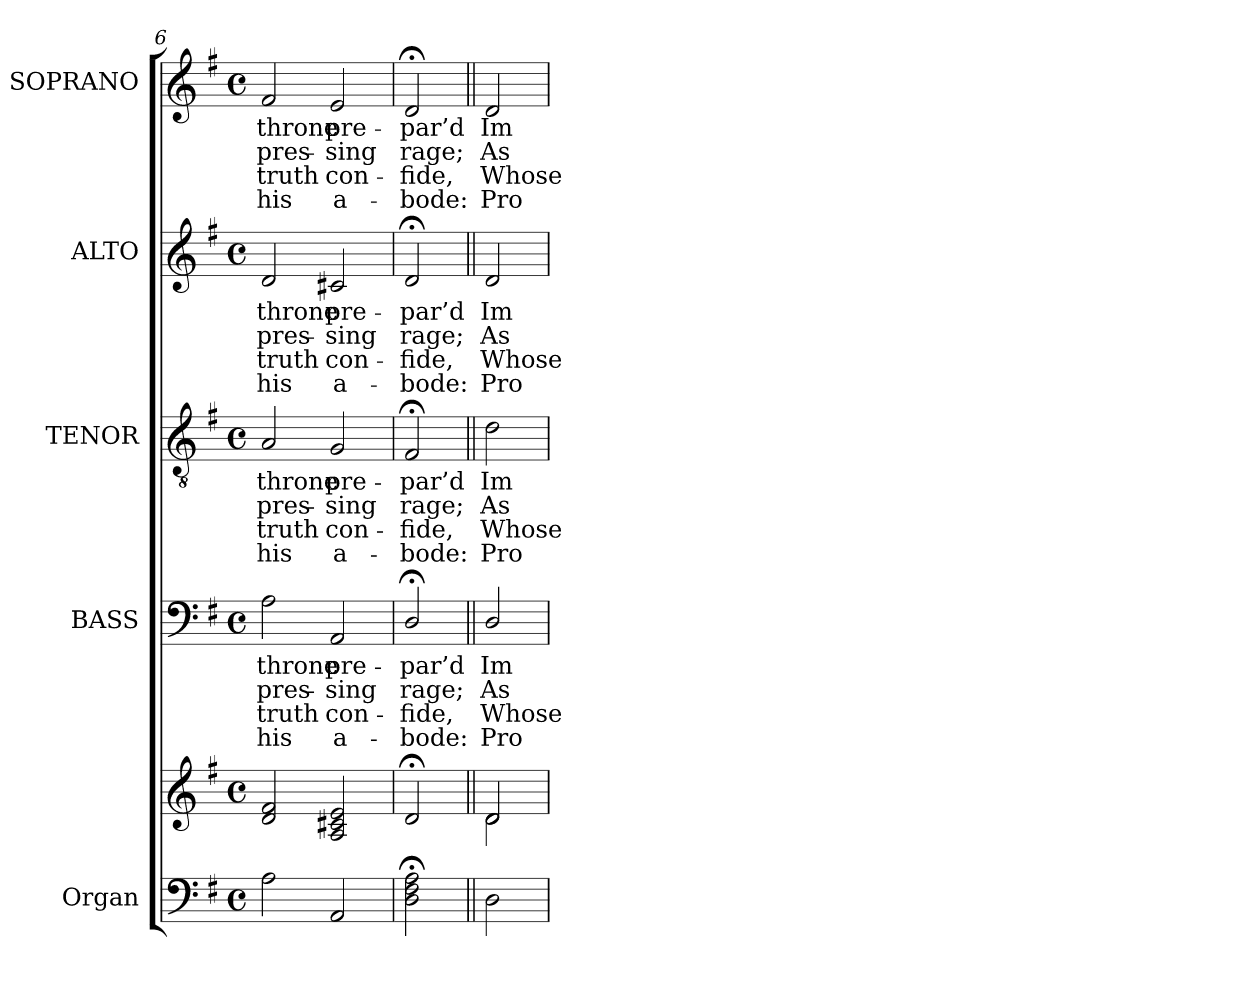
**kern	**kern	**kern	**text	**text	**text	**text	**kern	**text	**text	**text	**text	**kern	**text	**text	**text	**text	**kern	**text	**text	**text	**text
*part5	*part5	*part4	*part4	*part4	*part4	*part4	*part3	*part3	*part3	*part3	*part3	*part2	*part2	*part2	*part2	*part2	*part1	*part1	*part1	*part1	*part1
*staff6	*staff5	*staff4	*staff4	*staff4	*staff4	*staff4	*staff3	*staff3	*staff3	*staff3	*staff3	*staff2	*staff2	*staff2	*staff2	*staff2	*staff1	*staff1	*staff1	*staff1	*staff1
*I"Organ	*	*I"BASS	*	*	*	*	*I"TENOR	*	*	*	*	*I"ALTO	*	*	*	*	*I"SOPRANO	*	*	*	*
*I'Org.	*	*I'B.	*	*	*	*	*I'T.	*	*	*	*	*I'A.	*	*	*	*	*I'S.	*	*	*	*
*clefF4	*clefG2	*clefF4	*	*	*	*	*clefGv2	*	*	*	*	*clefG2	*	*	*	*	*clefG2	*	*	*	*
*	*	*	*	*	*	*	*ITrd7c12	*	*	*	*	*	*	*	*	*	*	*	*	*	*
*k[f#]	*k[f#]	*k[f#]	*	*	*	*	*k[f#]	*	*	*	*	*k[f#]	*	*	*	*	*k[f#]	*	*	*	*
*G:	*G:	*G:	*	*	*	*	*G:	*	*	*	*	*G:	*	*	*	*	*G:	*	*	*	*
*M4/4	*M4/4	*M4/4	*	*	*	*	*M4/4	*	*	*	*	*M4/4	*	*	*	*	*M4/4	*	*	*	*
*met(c)	*met(c)	*met(c)	*	*	*	*	*met(c)	*	*	*	*	*met(c)	*	*	*	*	*met(c)	*	*	*	*
=6	=6	=6	=6	=6	=6	=6	=6	=6	=6	=6	=6	=6	=6	=6	=6	=6	=6	=6	=6	=6	=6
!	!	!	!LO:LY:b:color=#000000	!LO:LY:b:color=#000000	!LO:LY:b:color=#000000	!LO:LY:b:color=#000000	!	!	!	!	!	!	!	!	!	!	!	!	!	!	!
!	!	!	!	!	!	!	!	!LO:LY:b:color=#000000	!LO:LY:b:color=#000000	!LO:LY:b:color=#000000	!LO:LY:b:color=#000000	!	!	!	!	!	!	!	!	!	!
!	!	!	!	!	!	!	!	!	!	!	!	!	!LO:LY:b:color=#000000	!LO:LY:b:color=#000000	!LO:LY:b:color=#000000	!LO:LY:b:color=#000000	!	!	!	!	!
!	!	!	!	!	!	!	!	!	!	!	!	!	!	!	!	!	!	!LO:LY:b:color=#000000	!LO:LY:b:color=#000000	!LO:LY:b:color=#000000	!LO:LY:b:color=#000000
2Ai\	2di/ 2f#i	2Ai\	throne	-pres-	truth	his	2AAi/	throne	-pres-	truth	his	2di/	throne	-pres-	truth	his	2f#i/	throne	-pres-	truth	his
!	!	!	!LO:LY:b:color=#000000	!LO:LY:b:color=#000000	!LO:LY:b:color=#000000	!LO:LY:b:color=#000000	!	!	!	!	!	!	!	!	!	!	!	!	!	!	!
!	!	!	!	!	!	!	!	!LO:LY:b:color=#000000	!LO:LY:b:color=#000000	!LO:LY:b:color=#000000	!LO:LY:b:color=#000000	!	!	!	!	!	!	!	!	!	!
!	!	!	!	!	!	!	!	!	!	!	!	!	!LO:LY:b:color=#000000	!LO:LY:b:color=#000000	!LO:LY:b:color=#000000	!LO:LY:b:color=#000000	!	!	!	!	!
!	!	!	!	!	!	!	!	!	!	!	!	!	!	!	!	!	!	!LO:LY:b:color=#000000	!LO:LY:b:color=#000000	!LO:LY:b:color=#000000	!LO:LY:b:color=#000000
2AAi/	2Ai/ 2c#Xi 2ei	2AAi/	pre-	-sing	con-	-a-	2GGi/	pre-	-sing	con-	-a-	2c#Xi/	pre-	-sing	con-	-a-	2ei/	pre-	-sing	con-	-a-
=7	=7	=7	=7	=7	=7	=7	=7	=7	=7	=7	=7	=7	=7	=7	=7	=7	=7	=7	=7	=7	=7
!	!	!	!LO:LY:b:color=#000000	!LO:LY:b:color=#000000	!LO:LY:b:color=#000000	!LO:LY:b:color=#000000	!	!	!	!	!	!	!	!	!	!	!	!	!	!	!
!	!	!	!	!	!	!	!	!LO:LY:b:color=#000000	!LO:LY:b:color=#000000	!LO:LY:b:color=#000000	!LO:LY:b:color=#000000	!	!	!	!	!	!	!	!	!	!
!	!	!	!	!	!	!	!	!	!	!	!	!	!LO:LY:b:color=#000000	!LO:LY:b:color=#000000	!LO:LY:b:color=#000000	!LO:LY:b:color=#000000	!	!	!	!	!
!	!	!	!	!	!	!	!	!	!	!	!	!	!	!	!	!	!	!LO:LY:b:color=#000000	!LO:LY:b:color=#000000	!LO:LY:b:color=#000000	!LO:LY:b:color=#000000
2Di\; 2F#i; 2Ai;	2d;i/	2D;i/	-par’d	rage;	-fide,	bode:	2FF#;i/	-par’d	rage;	-fide,	bode:	2d;i/	-par’d	rage;	-fide,	bode:	2d;i/	-par’d	rage;	-fide,	bode:
!!LO:PB:g=z
=7||	=7||	=7||	=7||	=7||	=7||	=7||	=7||	=7||	=7||	=7||	=7||	=7||	=7||	=7||	=7||	=7||	=7||	=7||	=7||	=7||	=7||
*	*^	*	*	*	*	*	*	*	*	*	*	*	*	*	*	*	*	*	*	*	*
!	!	!	!	!LO:LY:b:color=#000000	!LO:LY:b:color=#000000	!LO:LY:b:color=#000000	!LO:LY:b:color=#000000	!	!	!	!	!	!	!	!	!	!	!	!	!	!	!
!	!	!	!	!	!	!	!	!	!LO:LY:b:color=#000000	!LO:LY:b:color=#000000	!LO:LY:b:color=#000000	!LO:LY:b:color=#000000	!	!	!	!	!	!	!	!	!	!
!	!	!	!	!	!	!	!	!	!	!	!	!	!	!LO:LY:b:color=#000000	!LO:LY:b:color=#000000	!LO:LY:b:color=#000000	!LO:LY:b:color=#000000	!	!	!	!	!
!	!	!	!	!	!	!	!	!	!	!	!	!	!	!	!	!	!	!	!LO:LY:b:color=#000000	!LO:LY:b:color=#000000	!LO:LY:b:color=#000000	!LO:LY:b:color=#000000
2Di\	2di/	2di\	2Di/	Im-	As	Whose	Pro-	2Di\	Im-	As	Whose	Pro-	2di/	Im-	As	Whose	Pro-	2di/	Im-	As	Whose	Pro-
*	*v	*v	*	*	*	*	*	*	*	*	*	*	*	*	*	*	*	*	*	*	*	*
=	=	=	=	=	=	=	=	=	=	=	=	=	=	=	=	=	=	=	=	=	=
*-	*-	*-	*-	*-	*-	*-	*-	*-	*-	*-	*-	*-	*-	*-	*-	*-	*-	*-	*-	*-	*-
